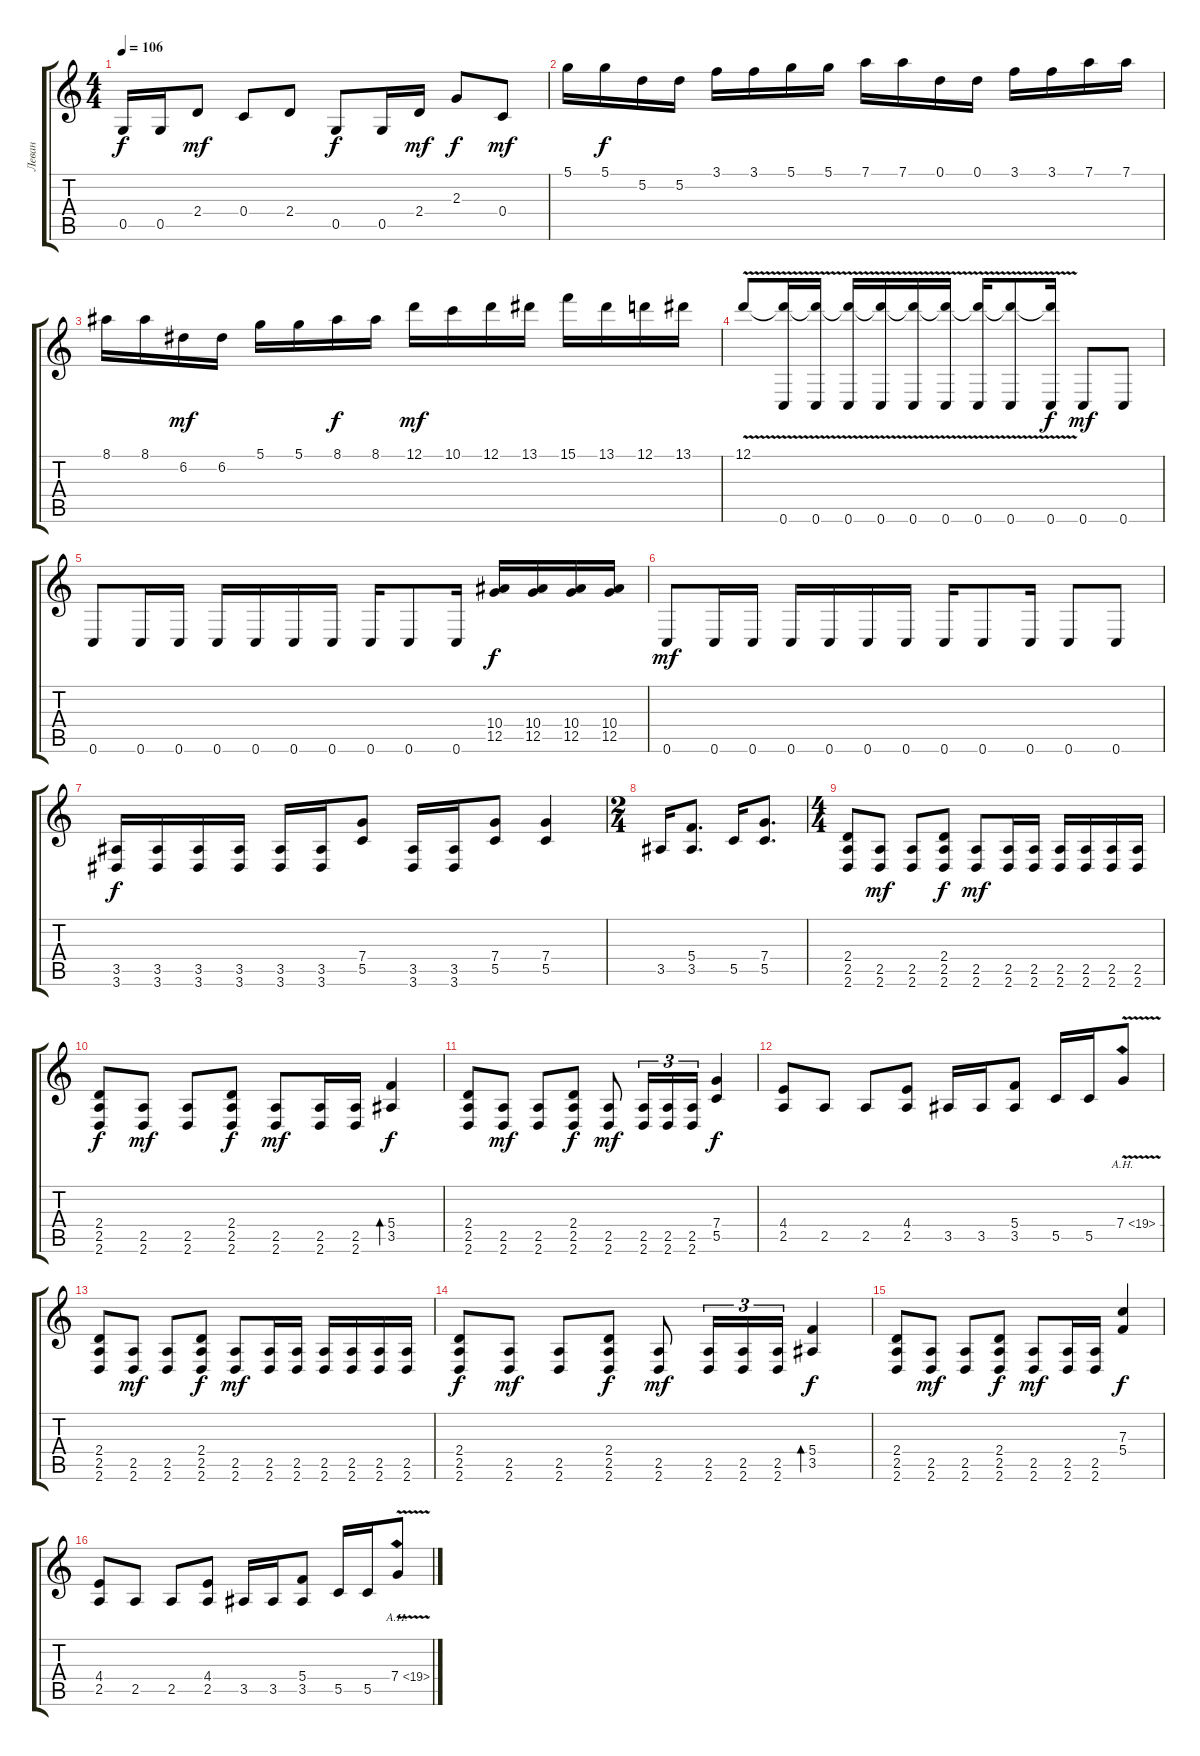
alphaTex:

\track ("Леван" "Леван") {instrument distortionguitar}
\staff {score tabs}
\tuning (D4 A3 F3 C3 G2 C2) {hide}
\ts (4 4)
\tempo 106
\clef g2
\ks c
0.5.16{dy f} 0.5.16 2.4.8{dy mf} 0.4.8 2.4.8 0.5.8{dy f} 0.5.16 2.4.16{dy mf} 2.3.8{dy f} 0.4.8{dy mf} |
5.1.16{balance 8} 5.1.16{dy f} 5.2.16 5.2.16 3.1.16 3.1.16 5.1.16 5.1.16 7.1.16 7.1.16 0.1.16 0.1.16 3.1.16 3.1.16 7.1.16 7.1.16 |
8.1.16 8.1.16 6.2.16{dy mf} 6.2.16 5.1.16 5.1.16 8.1.16{dy f} 8.1.16 12.1.16{dy mf} 10.1.16 12.1.16 13.1.16 15.1.16 13.1.16 12.1.16 13.1.16 |
12.1{v}.8 (12.1{v t} 0.6).16{balance 0} (12.1{v t} 0.6).16 (12.1{v t} 0.6).16 (12.1{v t} 0.6).16 (12.1{v t} 0.6).16 (12.1{v t} 0.6).16 (12.1{v t} 0.6).16 (12.1{v t} 0.6).8 (12.1{v t} 0.6).16{dy f} 0.6.8{dy mf} 0.6.8 |
0.6.8 0.6.16 0.6.16 0.6.16 0.6.16 0.6.16 0.6.16 0.6.16 0.6.8 0.6.16 (10.4 12.5).16{dy f} (10.4 12.5).16 (10.4 12.5).16 (10.4 12.5).16 |
0.6.8{dy mf} 0.6.16 0.6.16 0.6.16 0.6.16 0.6.16 0.6.16 0.6.16 0.6.8 0.6.16 0.6.8 0.6.8 |
(3.5 3.6).16{dy f} (3.5 3.6).16 (3.5 3.6).16 (3.5 3.6).16 (3.5 3.6).16 (3.5 3.6).16 (7.4 5.5).8 (3.5 3.6).16 (3.5 3.6).16 (7.4 5.5).8 (7.4 5.5).4 |
\ts (2 4)
3.5.16 (5.4 3.5).8{d} 5.5.16 (7.4 5.5).8{d} |
\ts (4 4)
(2.4 2.5 2.6).8 (2.5 2.6).8{dy mf} (2.5 2.6).8 (2.4 2.5 2.6).8{dy f} (2.5 2.6).8{dy mf} (2.5 2.6).16 (2.5 2.6).16 (2.5 2.6).16 (2.5 2.6).16 (2.5 2.6).16 (2.5 2.6).16 |
(2.4 2.5 2.6).8{dy f} (2.5 2.6).8{dy mf} (2.5 2.6).8 (2.4 2.5 2.6).8{dy f} (2.5 2.6).8{dy mf} (2.5 2.6).16 (2.5 2.6).16 (5.4 3.5).4{bd 120 dy f} |
(2.4 2.5 2.6).8 (2.5 2.6).8{dy mf} (2.5 2.6).8 (2.4 2.5 2.6).8{dy f} (2.5 2.6).8{dy mf} (2.5 2.6).16{tu (3 2)} (2.5 2.6).16{tu (3 2)} (2.5 2.6).16{tu (3 2)} (7.4 5.5).4{dy f} |
(4.4 2.5).8 2.5.8 2.5.8 (4.4 2.5).8 3.5.16 3.5.16 (5.4 3.5).8 5.5.16 5.5.16 7.4{ah 12 v}.8 |
(2.4 2.5 2.6).8 (2.5 2.6).8{dy mf} (2.5 2.6).8 (2.4 2.5 2.6).8{dy f} (2.5 2.6).8{dy mf} (2.5 2.6).16 (2.5 2.6).16 (2.5 2.6).16 (2.5 2.6).16 (2.5 2.6).16 (2.5 2.6).16 |
(2.4 2.5 2.6).8{dy f} (2.5 2.6).8{dy mf} (2.5 2.6).8 (2.4 2.5 2.6).8{dy f} (2.5 2.6).8{dy mf} (2.5 2.6).16{tu (3 2)} (2.5 2.6).16{tu (3 2)} (2.5 2.6).16{tu (3 2)} (5.4 3.5).4{bd 120 dy f} |
(2.4 2.5 2.6).8 (2.5 2.6).8{dy mf} (2.5 2.6).8 (2.4 2.5 2.6).8{dy f} (2.5 2.6).8{dy mf} (2.5 2.6).16 (2.5 2.6).16 (7.3 5.4).4{dy f} |
(4.4 2.5).8 2.5.8 2.5.8 (4.4 2.5).8 3.5.16 3.5.16 (5.4 3.5).8 5.5.16 5.5.16 7.4{ah 12 v}.8
